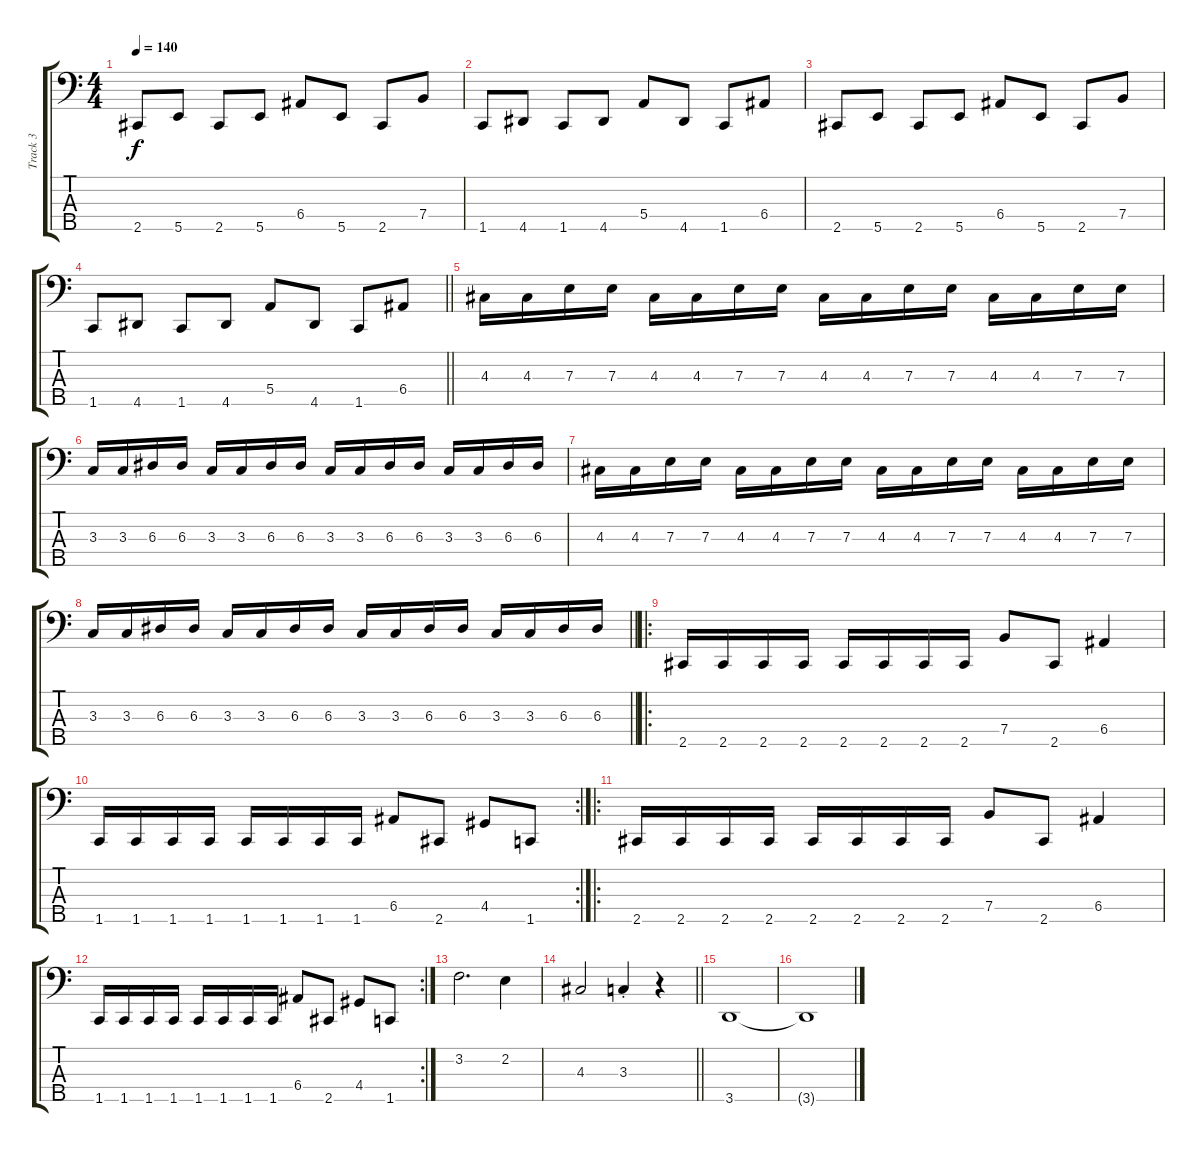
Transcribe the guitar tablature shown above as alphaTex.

\track ("Track 3" "Track 3") {instrument electricbassfinger}
\staff {score tabs}
\tuning (G2 D2 A1 E1 B0) {hide}
\ts (4 4)
\section ("" "")
\tempo 140
\clef f4
\ks c
2.5.8{dy f} 5.5.8 2.5.8 5.5.8 6.4.8 5.5.8 2.5.8 7.4.8 |
1.5.8 4.5.8 1.5.8 4.5.8 5.4.8 4.5.8 1.5.8 6.4.8 |
2.5.8 5.5.8 2.5.8 5.5.8 6.4.8 5.5.8 2.5.8 7.4.8 |
\barLineRight lightlight
1.5.8 4.5.8 1.5.8 4.5.8 5.4.8 4.5.8 1.5.8 6.4.8 |
\section ("" "")
4.3.16 4.3.16 7.3.16 7.3.16 4.3.16 4.3.16 7.3.16 7.3.16 4.3.16 4.3.16 7.3.16 7.3.16 4.3.16 4.3.16 7.3.16 7.3.16 |
3.3.16 3.3.16 6.3.16 6.3.16 3.3.16 3.3.16 6.3.16 6.3.16 3.3.16 3.3.16 6.3.16 6.3.16 3.3.16 3.3.16 6.3.16 6.3.16 |
4.3.16 4.3.16 7.3.16 7.3.16 4.3.16 4.3.16 7.3.16 7.3.16 4.3.16 4.3.16 7.3.16 7.3.16 4.3.16 4.3.16 7.3.16 7.3.16 |
\barLineRight lightlight
3.3.16 3.3.16 6.3.16 6.3.16 3.3.16 3.3.16 6.3.16 6.3.16 3.3.16 3.3.16 6.3.16 6.3.16 3.3.16 3.3.16 6.3.16 6.3.16 |
\ro
\section ("" "")
2.5.16 2.5.16 2.5.16 2.5.16 2.5.16 2.5.16 2.5.16 2.5.16 7.4.8 2.5.8 6.4.4 |
\rc 2
1.5.16 1.5.16 1.5.16 1.5.16 1.5.16 1.5.16 1.5.16 1.5.16 6.4.8 2.5.8 4.4.8 1.5.8 |
\ro
2.5.16 2.5.16 2.5.16 2.5.16 2.5.16 2.5.16 2.5.16 2.5.16 7.4.8 2.5.8 6.4.4 |
\rc 2
1.5.16 1.5.16 1.5.16 1.5.16 1.5.16 1.5.16 1.5.16 1.5.16 6.4.8 2.5.8 4.4.8 1.5.8 |
3.2.2{d} 2.2.4 |
\barLineRight lightlight
4.3.2 3.3{st}.4 r.4 |
\section ("" "")
3.5.1 |
3.5{t}.1
